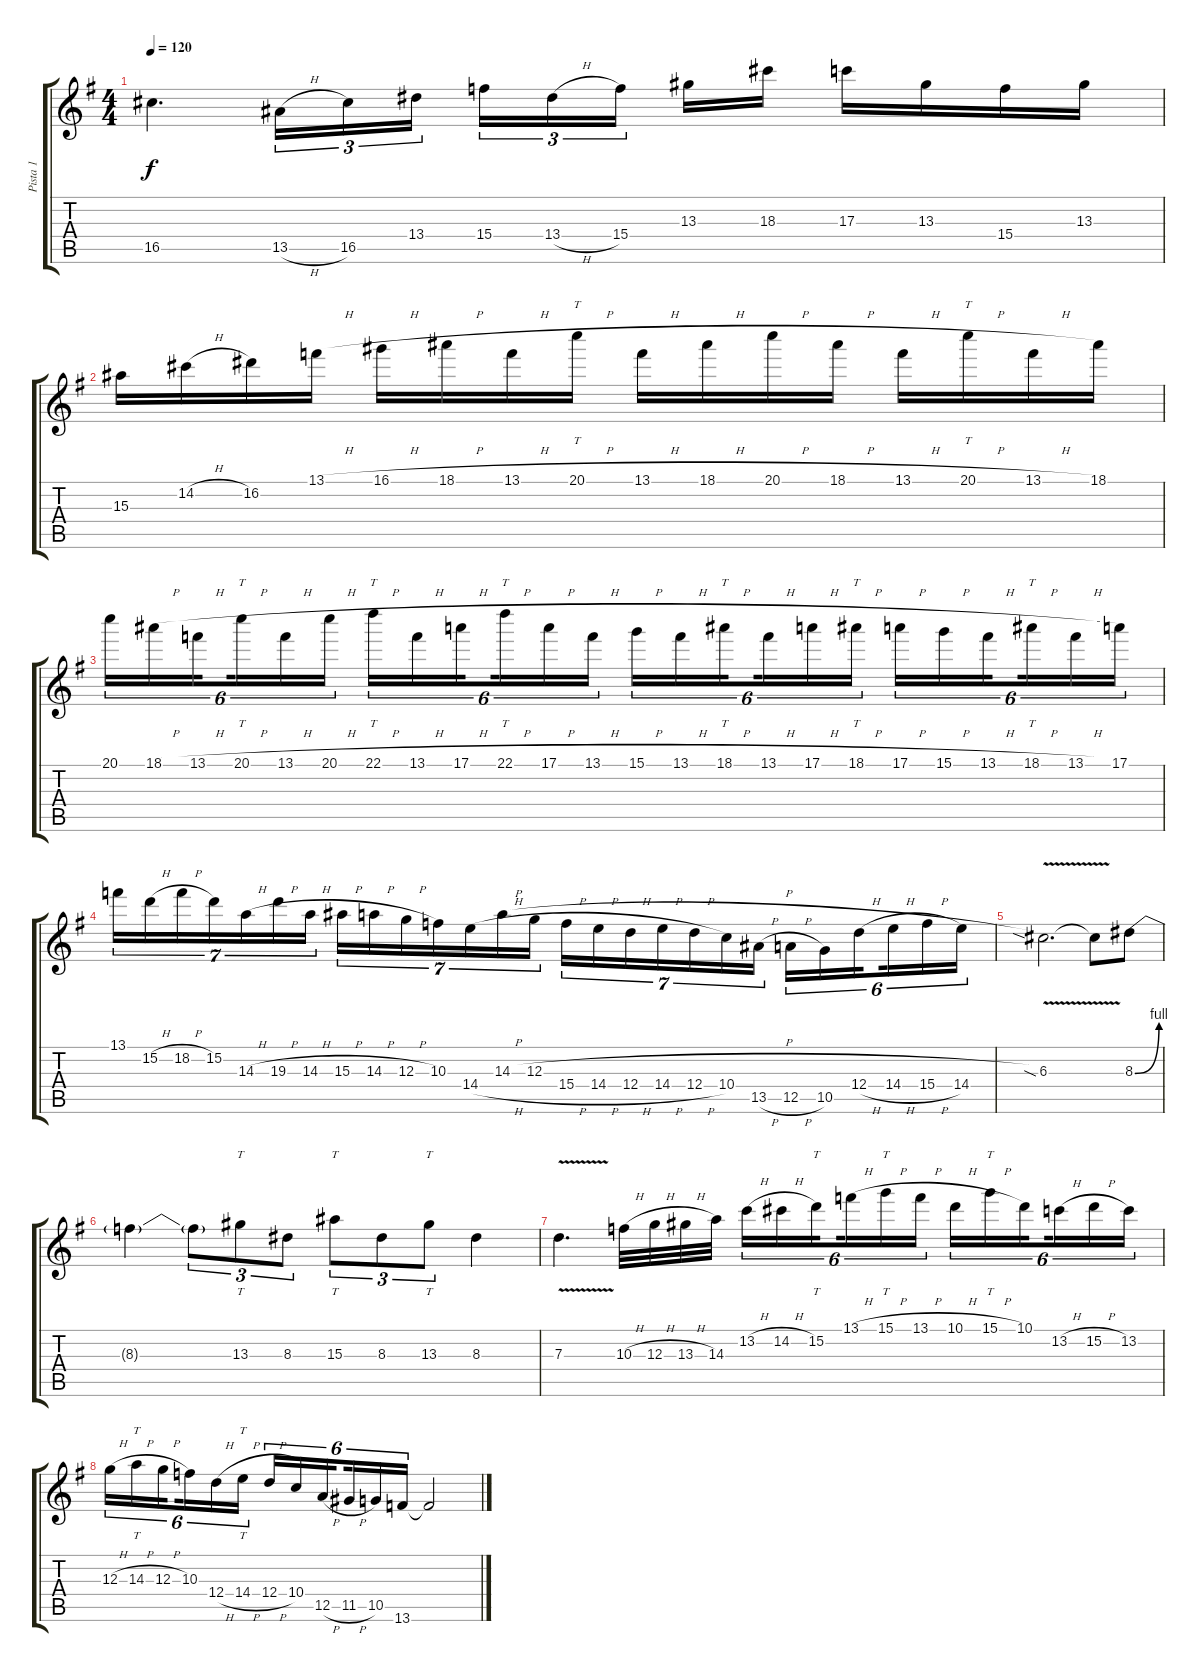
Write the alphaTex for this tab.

\track ("Pista 1" "Pista 1") {instrument distortionguitar}
\staff {score tabs}
\tuning (E4 B3 G3 D3 A2 E2) {hide}
\ts (4 4)
\tempo 120
\clef g2
\ks g
16.5.4{d dy f} 13.5{h}.16{tu (3 2)} 16.5.16{tu (3 2)} 13.4.16{tu (3 2)} 15.4.16{tu (3 2)} 13.4{h}.16{tu (3 2)} 15.4.16{tu (3 2) beam splitsecondary} 13.3.16 18.3.16 17.3.16 13.3.16 15.4.16 13.3.16 |
15.3.16 14.2{h}.16 16.2.16 13.1{h}.16 16.1{h}.16 18.1{h}.16 13.1{h}.16 20.1{h}.16{tt} 13.1{h}.16 18.1{h}.16 20.1{h}.16 18.1{h}.16 13.1{h}.16 20.1{h}.16{tt} 13.1{h}.16 18.1.16 |
20.1.16{tu (6 4)} 18.1{h}.16{tu (6 4)} 13.1{h}.16{tu (6 4) beam splitsecondary} 20.1{h}.16{tt tu (6 4)} 13.1{h}.16{tu (6 4)} 20.1{h}.16{tu (6 4)} 22.1{h}.16{tt tu (6 4)} 13.1{h}.16{tu (6 4)} 17.1{h}.16{tu (6 4) beam splitsecondary} 22.1{h}.16{tt tu (6 4)} 17.1{h}.16{tu (6 4)} 13.1{h}.16{tu (6 4)} 15.1{h}.16{tu (6 4)} 13.1{h}.16{tu (6 4)} 18.1{h}.16{tt tu (6 4) beam splitsecondary} 13.1{h}.16{tu (6 4)} 17.1{h}.16{tu (6 4)} 18.1{h}.16{tt tu (6 4)} 17.1{h}.16{tu (6 4)} 15.1{h}.16{tu (6 4)} 13.1{h}.16{tu (6 4) beam splitsecondary} 18.1{h}.16{tt tu (6 4)} 13.1{h}.16{tu (6 4)} 17.1.16{tu (6 4)} |
13.1.16{tu (7 4)} 15.2{h}.16{tu (7 4)} 18.2{h}.16{tu (7 4)} 15.2.16{tu (7 4)} 14.3{h}.16{tu (7 4)} 19.3{h}.16{tu (7 4)} 14.3{h}.16{tu (7 4)} 15.3{h}.16{tu (7 4)} 14.3{h}.16{tu (7 4)} 12.3{h}.16{tu (7 4)} 10.3.16{tu (7 4)} 14.4{h}.16{tu (7 4)} 14.3{h}.16{tu (7 4)} 12.3{h}.16{tu (7 4)} 15.4{h}.16{tu (7 4)} 14.4{h}.16{tu (7 4)} 12.4{h}.16{tu (7 4)} 14.4{h}.16{tu (7 4)} 12.4{h}.16{tu (7 4)} 10.4.16{tu (7 4)} 13.5{h}.16{tu (7 4)} 12.5{h}.16{tu (6 4)} 10.5.16{tu (6 4)} 12.4{h}.16{tu (6 4) beam splitsecondary} 14.4{h}.16{tu (6 4)} 15.4{h}.16{tu (6 4)} 14.4.16{tu (6 4)} |
6.3{v sia}.2{d} 6.3{t}.8 8.3{be (bend 0 0 60 4)}.8 |
8.3{t}.4 8.3{t}.8{tu (3 2)} 13.3.8{tt tu (3 2)} 8.3.8{tu (3 2)} 15.3.8{tt tu (3 2)} 8.3.8{tu (3 2)} 13.3.8{tt tu (3 2)} 8.3.4 |
7.3{v}.4{d} 10.3{h}.32 12.3{h}.32 13.3{h}.32 14.3.32 13.2{h}.16{tu (6 4)} 14.2{h}.16{tu (6 4)} 15.2.16{tt tu (6 4) beam splitsecondary} 13.1{h}.16{tu (6 4)} 15.1{h}.16{tt tu (6 4)} 13.1{h}.16{tu (6 4)} 10.1{h}.16{tu (6 4)} 15.1{h}.16{tt tu (6 4)} 10.1.16{tu (6 4) beam splitsecondary} 13.2{h}.16{tu (6 4)} 15.2{h}.16{tu (6 4)} 13.2.16{tu (6 4)} |
12.3{h}.16{tu (6 4)} 14.3{h}.16{tt tu (6 4)} 12.3{h}.16{tu (6 4) beam splitsecondary} 10.3.16{tu (6 4)} 12.4{h}.16{tu (6 4)} 14.4{h}.16{tt tu (6 4)} 12.4{h}.16{tu (6 4)} 10.4.16{tu (6 4)} 12.5{h}.16{tu (6 4) beam splitsecondary} 11.5{h}.16{tu (6 4)} 10.5.16{tu (6 4)} 13.6.16{tu (6 4)} 13.6{t}.2
